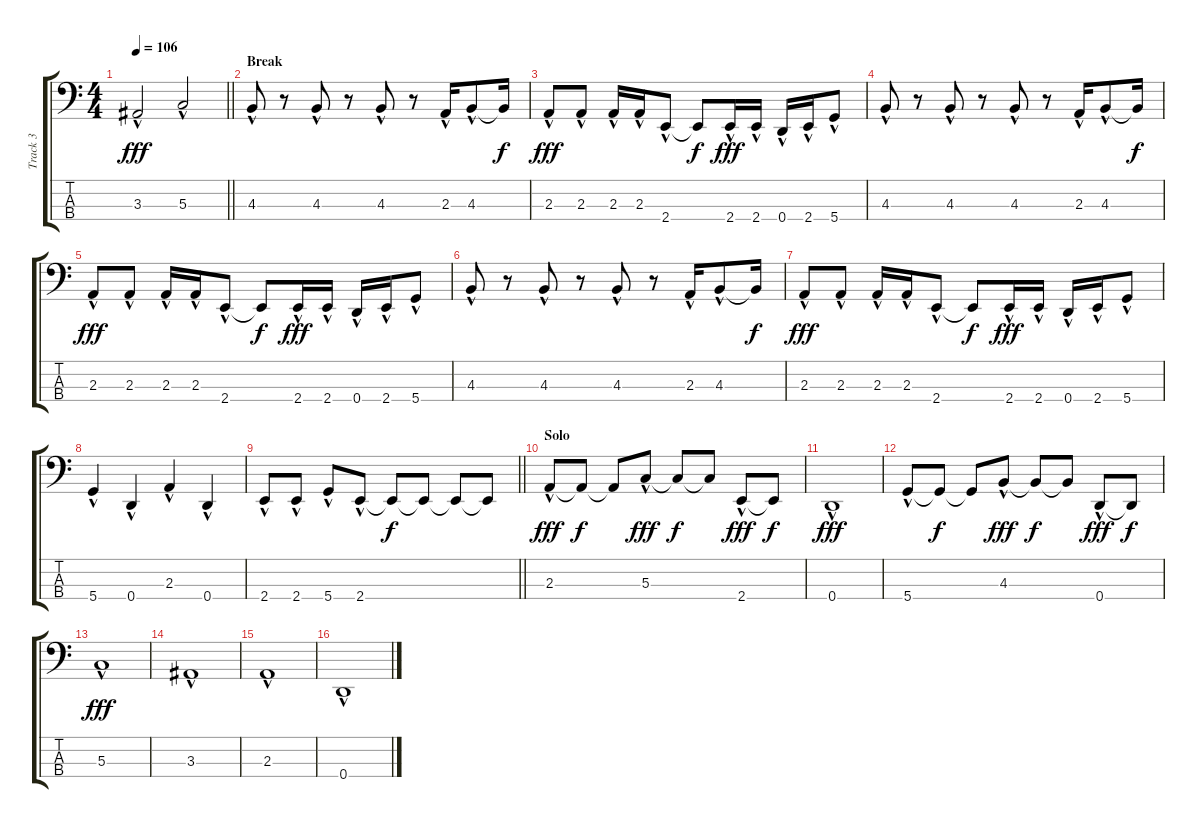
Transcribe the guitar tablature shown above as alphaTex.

\track ("Track 3" "Track 3") {instrument electricbassfinger}
\staff {score tabs}
\tuning (F2 C2 G1 D1) {hide}
\ts (4 4)
\tempo 106
\clef f4
\barLineRight lightlight
\ks c
3.3{hac}.2{dy fff} 5.3{hac}.2 |
\section ("" "Break")
4.3{hac}.8 r.8 4.3{hac}.8 r.8 4.3{hac}.8 r.8 2.3{hac}.16 4.3{hac}.8 4.3{t}.16{dy f} |
2.3{hac}.8{dy fff} 2.3{hac}.8 2.3{hac}.16 2.3{hac}.16 2.4{hac}.8 2.4{t}.8{dy f} 2.4{hac}.16{dy fff} 2.4{hac}.16 0.4{hac}.16 2.4{hac}.16 5.4{hac}.8 |
4.3{hac}.8 r.8 4.3{hac}.8 r.8 4.3{hac}.8 r.8 2.3{hac}.16 4.3{hac}.8 4.3{t}.16{dy f} |
2.3{hac}.8{dy fff} 2.3{hac}.8 2.3{hac}.16 2.3{hac}.16 2.4{hac}.8 2.4{t}.8{dy f} 2.4{hac}.16{dy fff} 2.4{hac}.16 0.4{hac}.16 2.4{hac}.16 5.4{hac}.8 |
4.3{hac}.8 r.8 4.3{hac}.8 r.8 4.3{hac}.8 r.8 2.3{hac}.16 4.3{hac}.8 4.3{t}.16{dy f} |
2.3{hac}.8{dy fff} 2.3{hac}.8 2.3{hac}.16 2.3{hac}.16 2.4{hac}.8 2.4{t}.8{dy f} 2.4{hac}.16{dy fff} 2.4{hac}.16 0.4{hac}.16 2.4{hac}.16 5.4{hac}.8 |
5.4{hac}.4 0.4{hac}.4 2.3{hac}.4 0.4{hac}.4 |
\barLineRight lightlight
2.4{hac}.8 2.4{hac}.8 5.4{hac}.8 2.4{hac}.8 2.4{t}.8{dy f} 2.4{t}.8 2.4{t}.8 2.4{t}.8 |
\section ("" "Solo")
2.3{hac}.8{dy fff} 2.3{t}.8{dy f} 2.3{t}.8 5.3{hac}.8{dy fff} 5.3{t}.8{dy f} 5.3{t}.8 2.4{hac}.8{dy fff} 2.4{t}.8{dy f} |
0.4{hac}.1{dy fff} |
5.4{hac}.8 5.4{t}.8{dy f} 5.4{t}.8 4.3{hac}.8{dy fff} 4.3{t}.8{dy f} 4.3{t}.8 0.4{hac}.8{dy fff} 0.4{t}.8{dy f} |
5.3{hac}.1{dy fff} |
3.3{hac}.1 |
2.3{hac}.1 |
0.4{hac}.1
